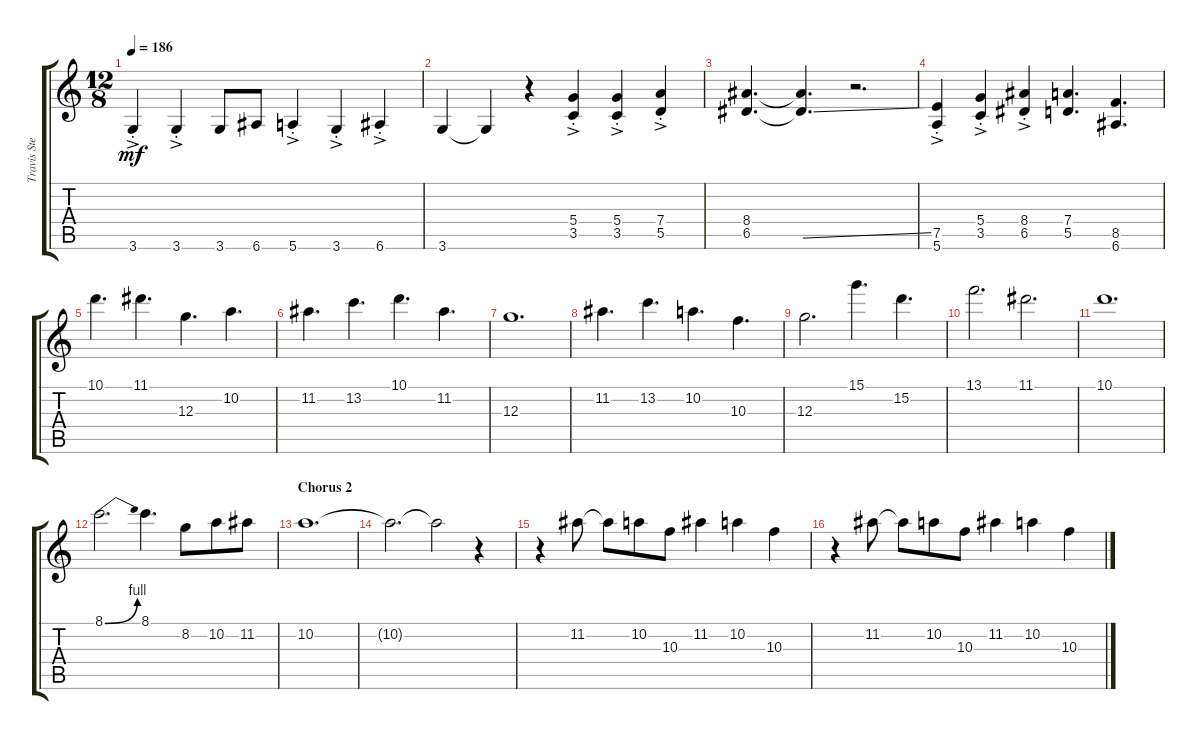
\track ("Travis Stever" "Travis Ste") {instrument overdrivenguitar}
\staff {score tabs}
\tuning (E4 B3 G3 D3 A2 E2) {hide}
\ts (12 8)
\tempo 186
\clef g2
\ks c
3.6{ac st}.4{dy mf} 3.6{ac st}.4 3.6.8 6.6.8 5.6{ac st}.4 3.6{ac st}.4 6.6{ac st}.4 |
3.6.4 3.6{t}.4 r.4 (5.4{ac st} 3.5{ac st}).4 (5.4{ac st} 3.5{ac st}).4 (7.4{ac st} 5.5{ac st}).4 |
(8.4 6.5).4{d} (8.4{t} 6.5{ss t}).4{d} r.2{d} |
(7.5{ac st} 5.6{ac st}).4 (5.4{ac st} 3.5{ac st}).4 (8.4{ac st} 6.5{ac st}).4 (7.4 5.5).4{d} (8.5 6.6).4{d} |
10.1.4{d} 11.1.4{d} 12.3.4{d} 10.2.4{d} |
11.2.4{d} 13.2.4{d} 10.1.4{d} 11.2.4{d} |
12.3.1{d} |
11.2.4{d} 13.2.4{d} 10.2.4{d} 10.3.4{d} |
12.3.2{d} 15.1.4{d} 15.2.4{d} |
13.1.2{d} 11.1.2{d} |
10.1.1{d} |
8.1{be (bend 0 0 60 4)}.2{d} 8.1.4{d} 8.2.8 10.2.8 11.2.8 |
\section ("" "Chorus 2")
10.2.1{d} |
10.2{t}.2{d} 10.2{t}.2 r.4 |
r.4 11.2.8 11.2{t}.8 10.2.8 10.3.8 11.2.4 10.2.4 10.3.4 |
r.4 11.2.8 11.2{t}.8 10.2.8 10.3.8 11.2.4 10.2.4 10.3.4
